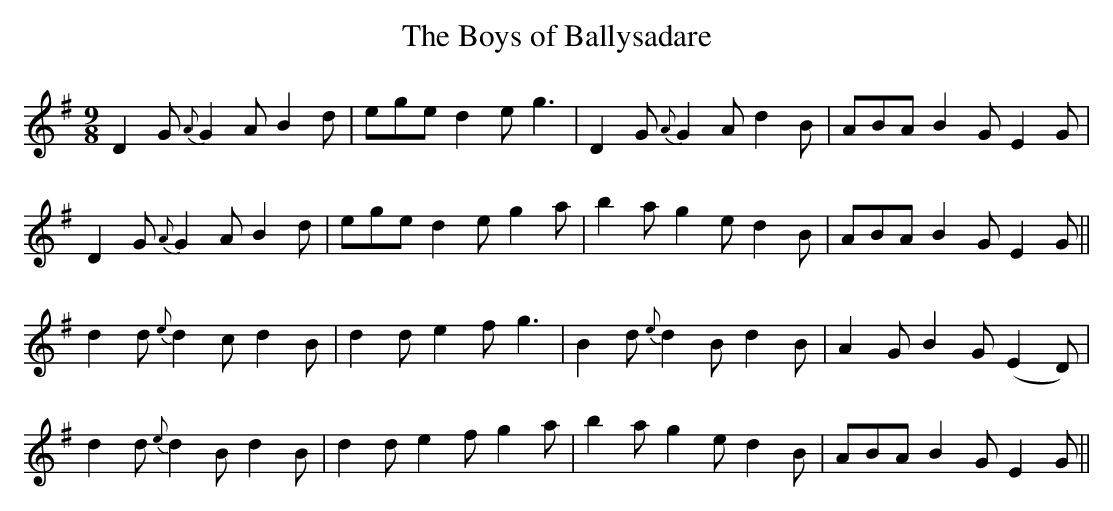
X:1
T: Boys of Ballysadare, The
M: 9/8
L: 1/8
K: G
D2G {A}G2A B2d | ege d2e g3 | D2G {A}G2A d2B | ABA B2G E2G |
D2G {A}G2A B2d | ege d2e g2a | b2a g2e d2B | ABA B2G E2G ||
d2d {e}d2c d2B | d2d e2f g3 | B2d {e}d2B d2B | A2G B2G (E2D) |
d2d {e}d2B d2B | d2d e2f g2a | b2a g2e d2B | ABA B2G E2G ||
